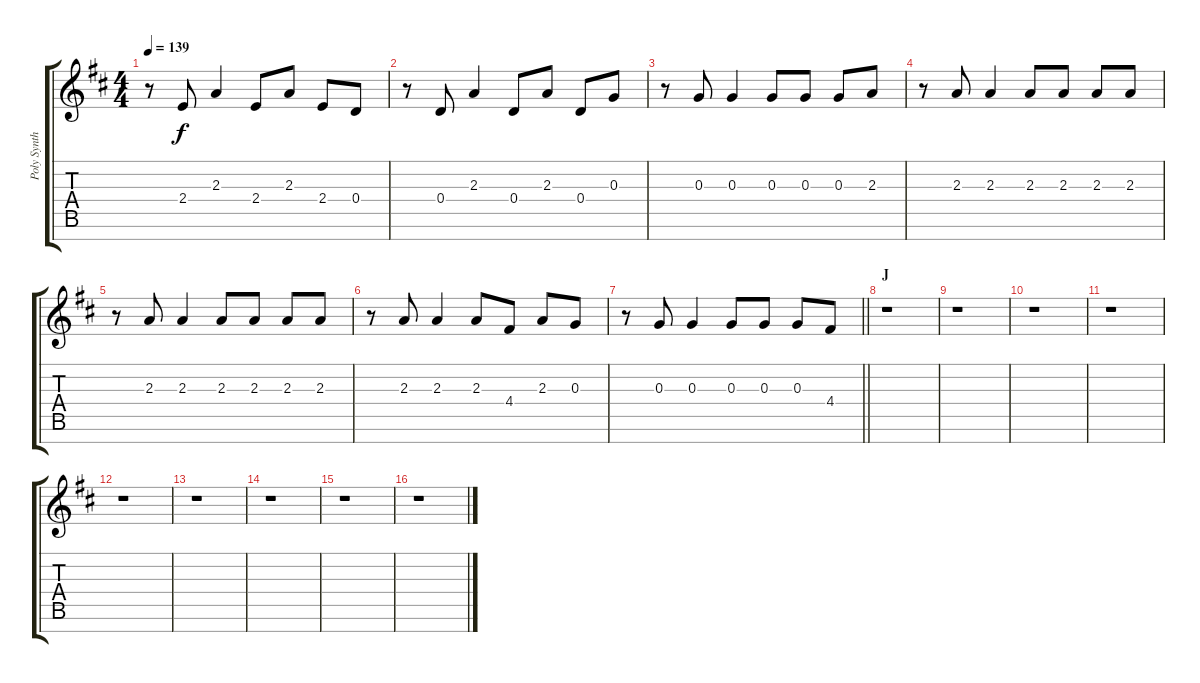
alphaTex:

\track ("Poly Synth. II" "Poly Synth") {instrument pad3polysynth}
\staff {score tabs}
\tuning (E5 B4 G4 D4 A3 E3 B2) {hide}
\ts (4 4)
\tempo 139
\clef g2
\ks d
r.8{dy f} 2.4.8 2.3.4 2.4.8 2.3.8 2.4.8 0.4.8 |
r.8 0.4.8 2.3.4 0.4.8 2.3.8 0.4.8 0.3.8 |
r.8 0.3.8 0.3.4 0.3.8 0.3.8 0.3.8 2.3.8 |
r.8 2.3.8 2.3.4 2.3.8 2.3.8 2.3.8 2.3.8 |
r.8 2.3.8 2.3.4 2.3.8 2.3.8 2.3.8 2.3.8 |
r.8 2.3.8 2.3.4 2.3.8 4.4.8 2.3.8 0.3.8 |
\barLineRight lightlight
r.8 0.3.8 0.3.4 0.3.8 0.3.8 0.3.8 4.4.8 |
\section ("" "J")
r.1 |
r.1 |
r.1 |
r.1 |
r.1 |
r.1 |
r.1 |
r.1 |
r.1
